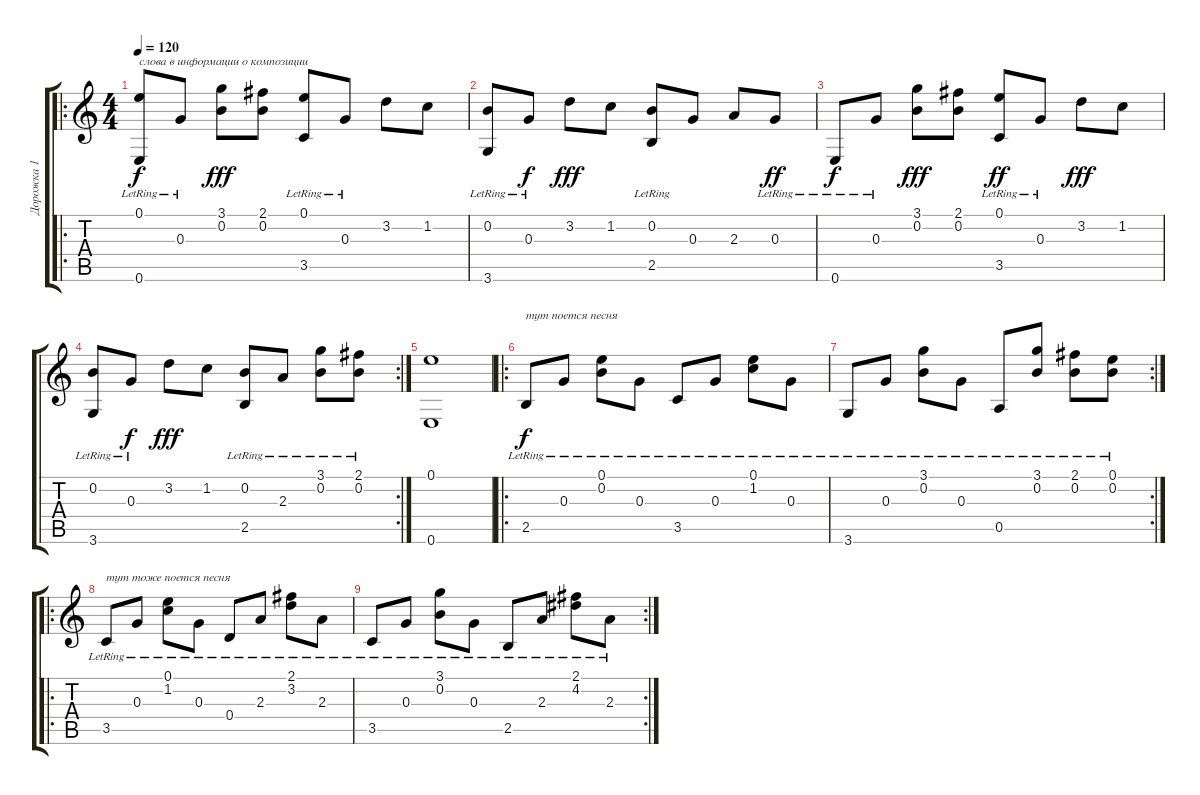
\track ("Дорожка 1" "Дорожка 1") {instrument acousticguitarsteel}
\staff {score tabs}
\tuning (E4 B3 G3 D3 A2 E2) {hide}
\ro
\ts (4 4)
\tempo 120
\clef g2
\ks c
(0.1{lr} 0.6{lr}).8{txt "слова в информации о композиции" dy f instrument acousticguitarsteel} 0.3{lr}.8 (3.1 0.2).8{dy fff} (2.1 0.2).8 (0.1{lr} 3.5{lr}).8 0.3{lr}.8 3.2.8 1.2.8 |
(0.2{lr} 3.6{lr}).8 0.3{lr}.8{dy f} 3.2.8{dy fff} 1.2.8 (0.2{lr} 2.5{lr}).8 0.3.8 2.3.8 0.3{lr}.8{dy ff} |
0.6{lr}.8{dy f} 0.3{lr}.8 (3.1 0.2).8{dy fff} (2.1 0.2).8 (0.1{lr} 3.5{lr}).8{dy ff} 0.3{lr}.8 3.2.8{dy fff} 1.2.8 |
\rc 2
(0.2{lr} 3.6{lr}).8 0.3{lr}.8{dy f} 3.2.8{dy fff} 1.2.8 (0.2{lr} 2.5{lr}).8 2.3{lr}.8 (3.1{lr} 0.2{lr}).8 (2.1{lr} 0.2{lr}).8 |
(0.1 0.6).1 |
\ro
2.5{lr}.8{txt "тут поется песня" dy f} 0.3{lr}.8 (0.1{lr} 0.2{lr}).8 0.3{lr}.8 3.5{lr}.8 0.3{lr}.8 (0.1{lr} 1.2{lr}).8 0.3{lr}.8 |
\rc 2
3.6{lr}.8 0.3{lr}.8 (3.1{lr} 0.2{lr}).8 0.3{lr}.8 0.5{lr}.8 (3.1{lr} 0.2{lr}).8 (2.1{lr} 0.2{lr}).8 (0.1{lr} 0.2{lr}).8 |
\ro
3.5{lr}.8{txt "тут тоже поется песня"} 0.3{lr}.8 (0.1{lr} 1.2{lr}).8 0.3{lr}.8 0.4{lr}.8 2.3{lr}.8 (2.1{lr} 3.2{lr}).8 2.3{lr}.8 |
\rc 2
3.5{lr}.8 0.3{lr}.8 (3.1{lr} 0.2{lr}).8 0.3{lr}.8 2.5{lr}.8 2.3{lr}.8 (2.1{lr} 4.2{lr}).8 2.3{lr}.8
